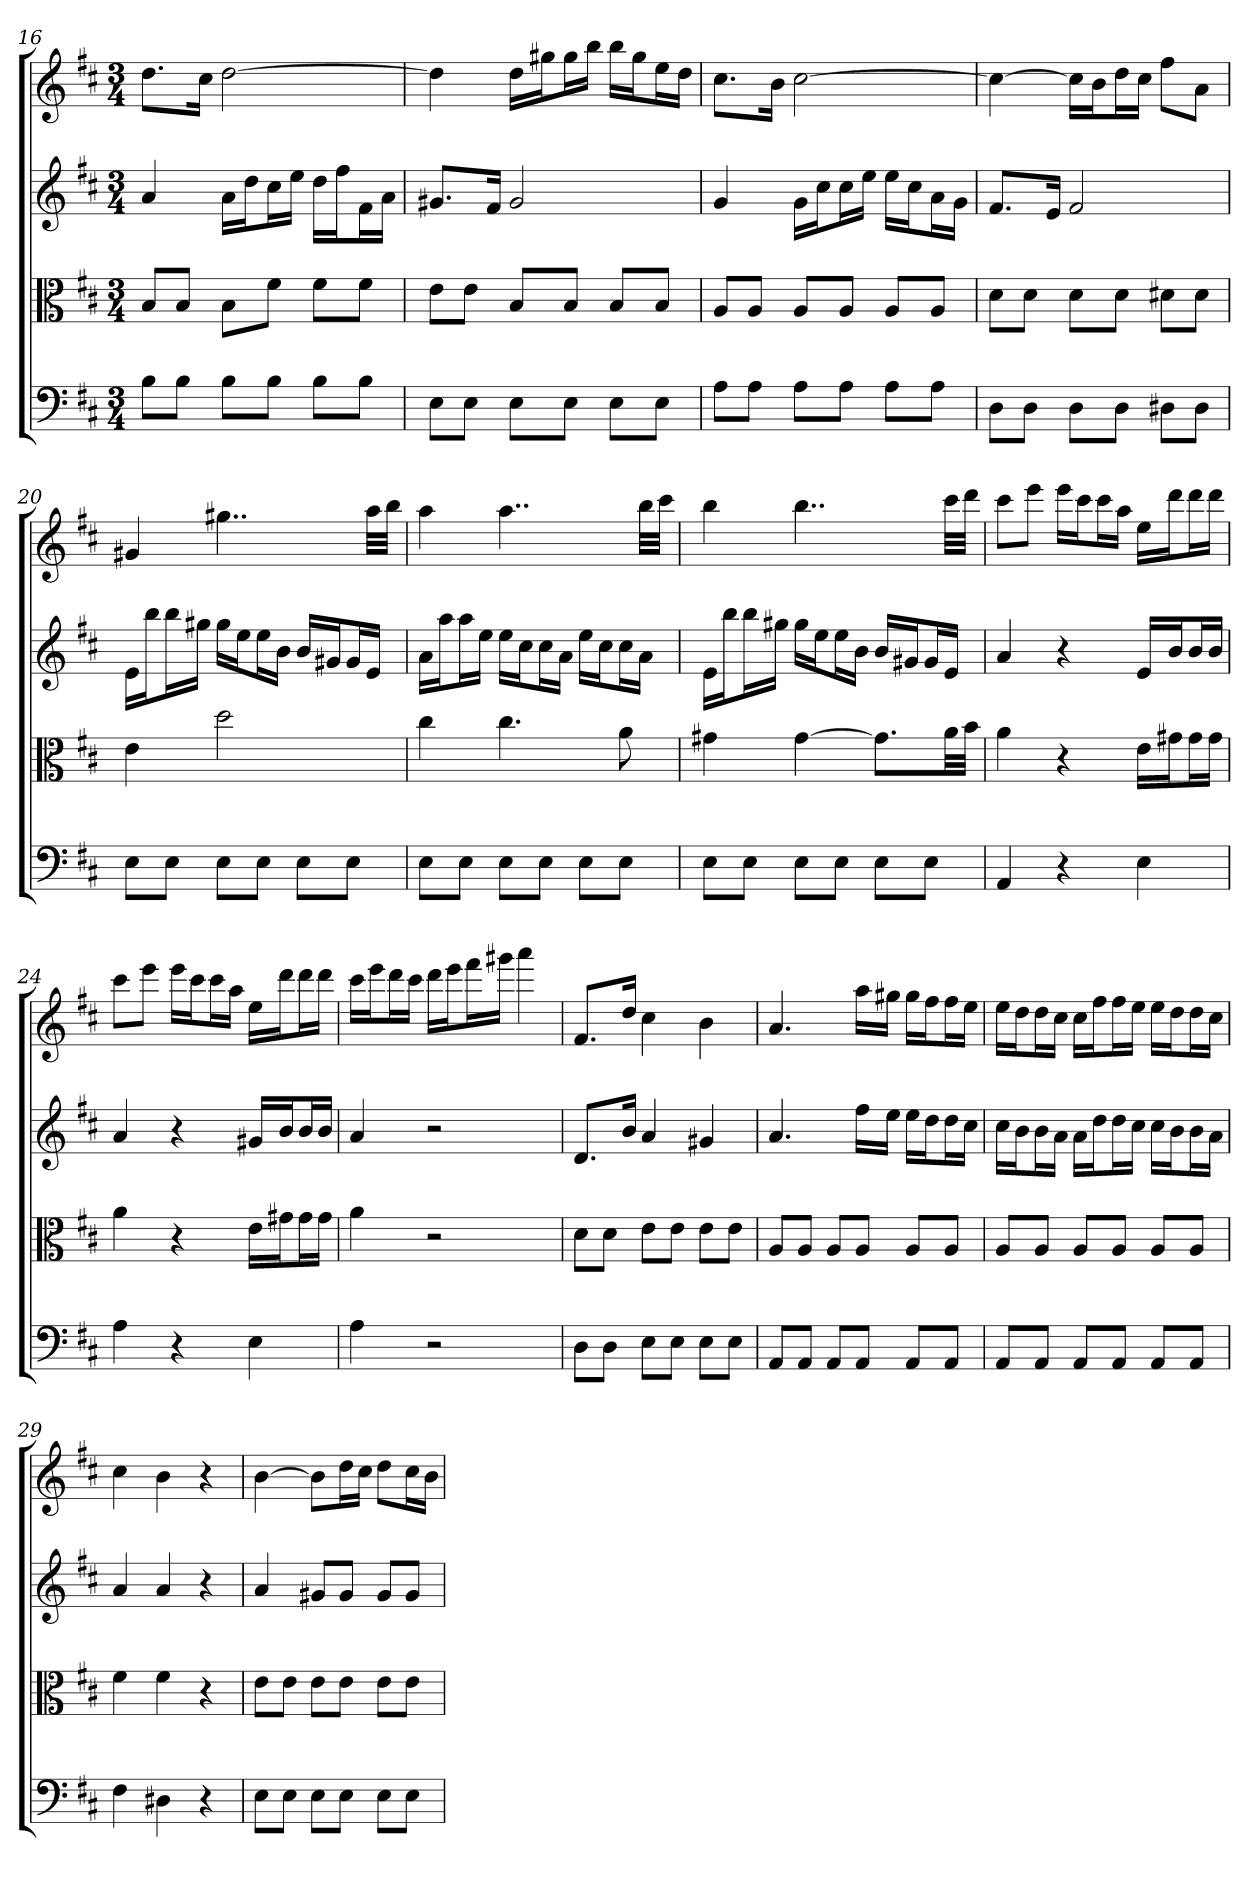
**kern	**kern	**kern	**kern
*part4	*part3	*part2	*part1
*staff4	*staff3	*staff2	*staff1
*clefF4	*clefC3	*	*
*k[f#c#]	*k[f#c#]	*k[f#c#]	*k[f#c#]
*D:	*D:	*D:	*D:
*M3/4	*M3/4	*M3/4	*M3/4
=16	=16	=16	=16
8B\L	8B/L	4a	8.ddL
8B\J	8B/J	.	.
.	.	.	16cc#Jk
8B\L	8B\L	16aLL	[2dd
.	.	16ddJ	.
8B\J	8f#\J	16cc#L	.
.	.	16eeJJ	.
8B\L	8f#\L	16ddLL	.
.	.	16ff#J	.
8B\J	8f#\J	16f#L	.
.	.	16aJJ	.
=17	=17	=17	=17
8E\L	8e\L	8.g#XL	4dd]
8E\J	8e\J	.	.
.	.	16f#Jk	.
8E\L	8B/L	2g#	16ddLL
.	.	.	16gg#XJ
8E\J	8B/J	.	16gg#L
.	.	.	16bbJJ
8E\L	8B/L	.	16bbLL
.	.	.	16gg#J
8E\J	8B/J	.	16eeL
.	.	.	16ddJJ
=18	=18	=18	=18
8A\L	8A/L	4g	8.cc#L
8A\J	8A/J	.	.
.	.	.	16bJk
8A\L	8A/L	16gLL	[2cc#
.	.	16cc#J	.
8A\J	8A/J	16cc#L	.
.	.	16eeJJ	.
8A\L	8A/L	16eeLL	.
.	.	16cc#J	.
8A\J	8A/J	16aL	.
.	.	16gJJ	.
=19	=19	=19	=19
8D\L	8d\L	8.f#L	4cc#_
8D\J	8d\J	.	.
.	.	16eJk	.
8D\L	8d\L	2f#	16cc#LL]
.	.	.	16bJ
8D\J	8d\J	.	16ddL
.	.	.	16cc#JJ
8D#X\L	8d#X\L	.	8ff#L
8D#\J	8d#\J	.	8aJ
=20	=20	=20	=20
8E\L	4e	16eLL	4g#X
.	.	16bbJ	.
8E\J	.	16bbL	.
.	.	16gg#XJJ	.
8E\L	2dd	16gg#LL	4..gg#X
.	.	16eeJ	.
8E\J	.	16eeL	.
.	.	16bJJ	.
8E\L	.	16bLL	.
.	.	16g#XJ	.
8E\J	.	16g#L	.
.	.	16eJJ	32aaLLL
.	.	.	32bbJJJ
=21	=21	=21	=21
8E\L	4cc#	16aLL	4aa
.	.	16aaJ	.
8E\J	.	16aaL	.
.	.	16eeJJ	.
8E\L	4.cc#	16eeLL	4..aa
.	.	16cc#J	.
8E\J	.	16cc#L	.
.	.	16aJJ	.
8E\L	.	16eeLL	.
.	.	16cc#J	.
8E\J	8a	16cc#L	.
.	.	16aJJ	32bbLLL
.	.	.	32ccc#JJJ
=22	=22	=22	=22
8E\L	4g#X	16eLL	4bb
.	.	16bbJ	.
8E\J	.	16bbL	.
.	.	16gg#XJJ	.
8E\L	[4g#	16gg#LL	4..bb
.	.	16eeJ	.
8E\J	.	16eeL	.
.	.	16bJJ	.
8E\L	8.g#\L]	16bLL	.
.	.	16g#XJ	.
8E\J	.	16g#L	.
.	32a\LL	16eJJ	32ccc#LLL
.	32b\JJJ	.	32dddJJJ
=23	=23	=23	=23
4AA	4a	4a	8ccc#L
.	.	.	8eeeJ
4r	4r	4r	16eeeLL
.	.	.	16ccc#J
.	.	.	16ccc#L
.	.	.	16aaJJ
4E	16e\LL	16eLL	16eeLL
.	16g#X\J	16bJ	16dddJ
.	16g#\L	16bL	16dddL
.	16g#\JJ	16bJJ	16dddJJ
=24	=24	=24	=24
4A	4a	4a	8ccc#L
.	.	.	8eeeJ
4r	4r	4r	16eeeLL
.	.	.	16ccc#J
.	.	.	16ccc#L
.	.	.	16aaJJ
4E	16e\LL	16g#XLL	16eeLL
.	16g#X\J	16bJ	16dddJ
.	16g#\L	16bL	16dddL
.	16g#\JJ	16bJJ	16dddJJ
=25	=25	=25	=25
4A	4a	4a	16ccc#LL
.	.	.	16eeeJ
.	.	.	16dddL
.	.	.	16ccc#JJ
2r	2r	2r	16dddLL
.	.	.	16eeeJ
.	.	.	16fff#L
.	.	.	16ggg#XJJ
.	.	.	4aaa
=26	=26	=26	=26
8D\L	8d\L	8.dL	8.f#L
8D\J	8d\J	.	.
.	.	16bJk	16ddJk
8E\L	8e\L	4a	4cc#
8E\J	8e\J	.	.
8E\L	8e\L	4g#X	4b
8E\J	8e\J	.	.
=27	=27	=27	=27
8AA/L	8A/L	4.a	4.a
8AA/J	8A/J	.	.
8AA/L	8A/L	.	.
8AA/J	8A/J	16ff#LL	16aaLL
.	.	16eeJJ	16gg#XJJ
8AA/L	8A/L	16eeLL	16gg#LL
.	.	16ddJ	16ff#J
8AA/J	8A/J	16ddL	16ff#L
.	.	16cc#JJ	16eeJJ
=28	=28	=28	=28
8AA/L	8A/L	16cc#LL	16eeLL
.	.	16bJ	16ddJ
8AA/J	8A/J	16bL	16ddL
.	.	16aJJ	16cc#JJ
8AA/L	8A/L	16aLL	16cc#LL
.	.	16ddJ	16ff#J
8AA/J	8A/J	16ddL	16ff#L
.	.	16cc#JJ	16eeJJ
8AA/L	8A/L	16cc#LL	16eeLL
.	.	16bJ	16ddJ
8AA/J	8A/J	16bL	16ddL
.	.	16aJJ	16cc#JJ
=29	=29	=29	=29
4F#	4f#	4a	4cc#
4D#X	4f#	4a	4b
4r	4r	4r	4r
=30	=30	=30	=30
8E\L	8e\L	4a	[4b
8E\J	8e\J	.	.
8E\L	8e\L	8g#XL	8bL]
8E\J	8e\J	8g#J	16ddL
.	.	.	16cc#JJ
8E\L	8e\L	8g#L	8ddL
8E\J	8e\J	8g#J	16cc#L
.	.	.	16bJJ
=	=	=	=
*-	*-	*-	*-
